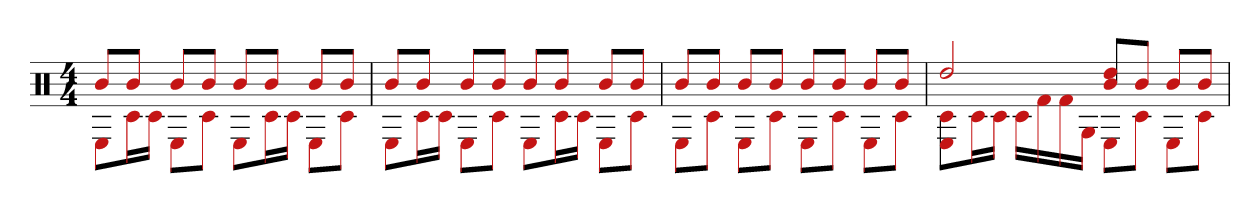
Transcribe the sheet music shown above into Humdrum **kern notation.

**kern
*part1
*staff1
*clefX
*k[]
*M4/4
=1
*^
8bL	8EL
8bJ	16c#L
.	16c#JJ
8bL	8EL
8bJ	8c#J
8bL	8EL
8bJ	16c#L
.	16c#JJ
8bL	8EL
8bJ	8c#J
=2	=2
8bL	8EL
8bJ	16c#L
.	16c#JJ
8bL	8EL
8bJ	8c#J
8bL	8EL
8bJ	16c#L
.	16c#JJ
8bL	8EL
8bJ	8c#J
=3	=3
8bL	8EL
8bJ	8c#J
8bL	8EL
8bJ	8c#J
8bL	8EL
8bJ	8c#J
8bL	8EL
8bJ	8c#J
=4	=4
2dd	8E 8c#L
.	16c#L
.	16c#JJ
.	16c#LL
.	16f#
.	16f#
.	16GJJ
8dd 8bL	8EL
8bJ	8c#J
8bL	8EL
8bJ	8c#J
*v	*v
=
*-
